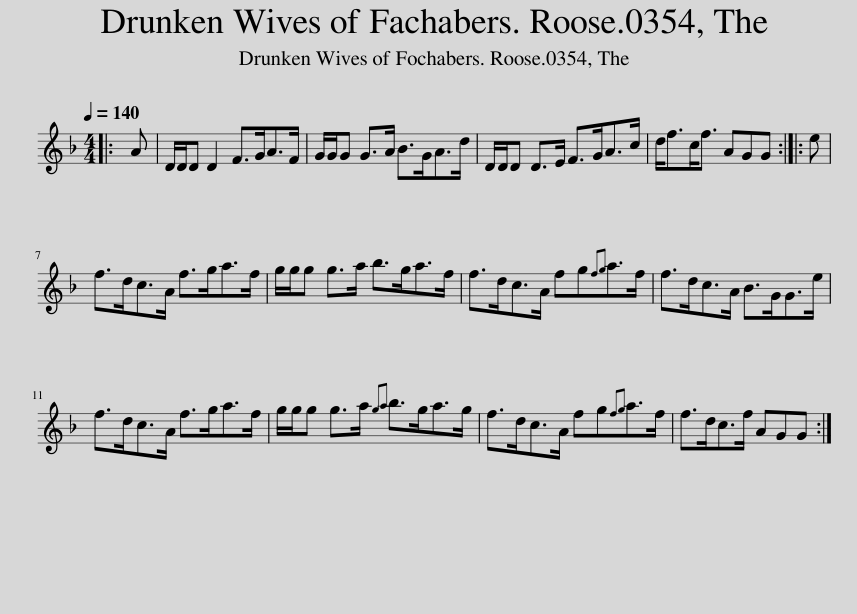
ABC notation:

X:1
L:1/8
Q:1/4=140
M:4/4
I:linebreak $
K:F
V:1 treble
V:1
|: A | D/D/D D2 F>GA>F | G/G/G G>A B>GA>d | D/D/D D>E F>GA>c | d<fc<f AGG :: %5
 e |$ f>dc>A f>ga>f | g/g/g g>a b>ga>f | f>dc>A fg{fg}a>f | f>dc>A B>GG>e |$ %10
 f>dc>A f>ga>f | g/g/g g>a{ga} b>ga>g | f>dc>A fg{fg}a>f | f>dc>f AGG :| %14
